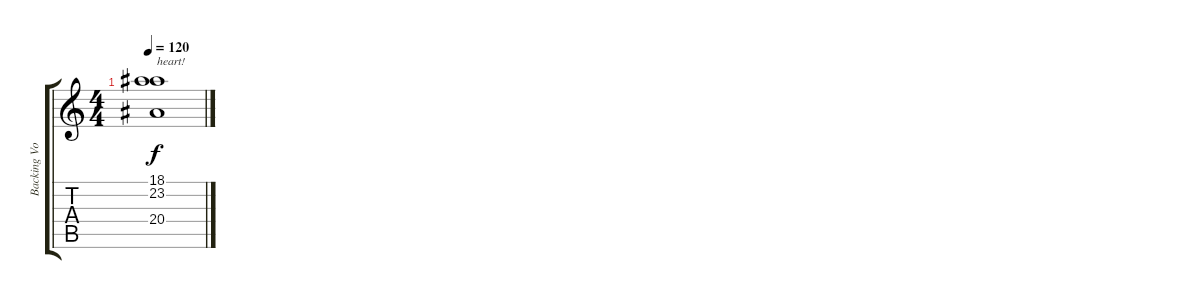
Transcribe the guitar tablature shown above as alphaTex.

\track ("Backing Vocals" "Backing Vo") {instrument voiceoohs}
\staff {score tabs}
\tuning (E4 B3 G3 D3 A2 E2) {hide}
\ts (4 4)
\tempo 120
\clef g2
\ks c
(18.1 23.2 20.4).1{txt "heart!" dy f}
